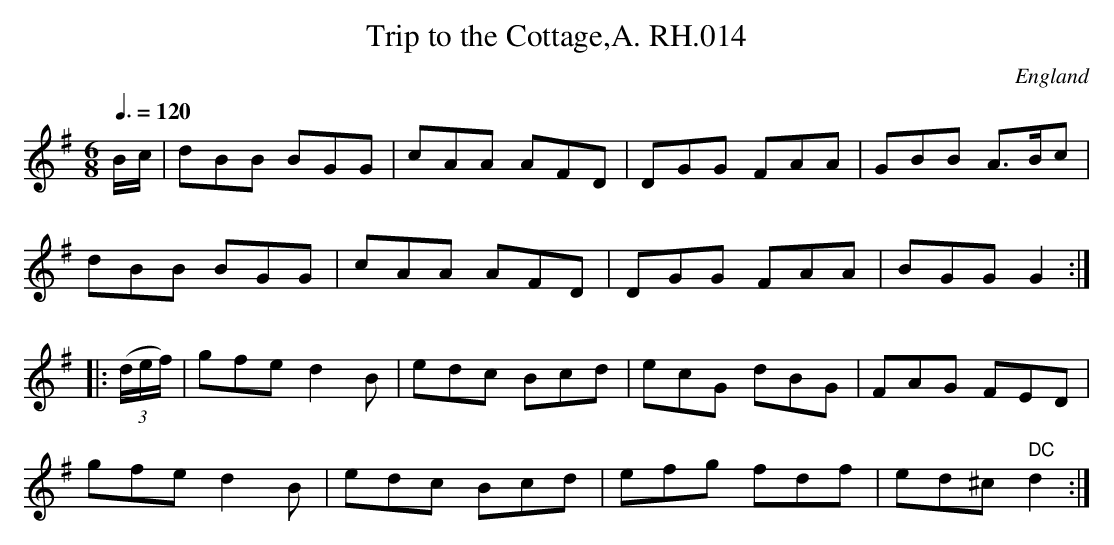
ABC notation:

X:1
T:Trip to the Cottage,A. RH.014
O:England
M:6/8
L:1/8
Q:3/8=120
K:G major
B/c/|dBB BGG|cAA AFD|DGG FAA|GBB A>Bc|!
dBB BGG|cAA AFD|DGG FAA|BGG G2:|!
|:((3d/e/f/)|gfe d2B|edc Bcd|ecG dBG|FAG FED|!
gfe d2B|edc Bcd|efg fdf|ed^c " DC"d2:|
